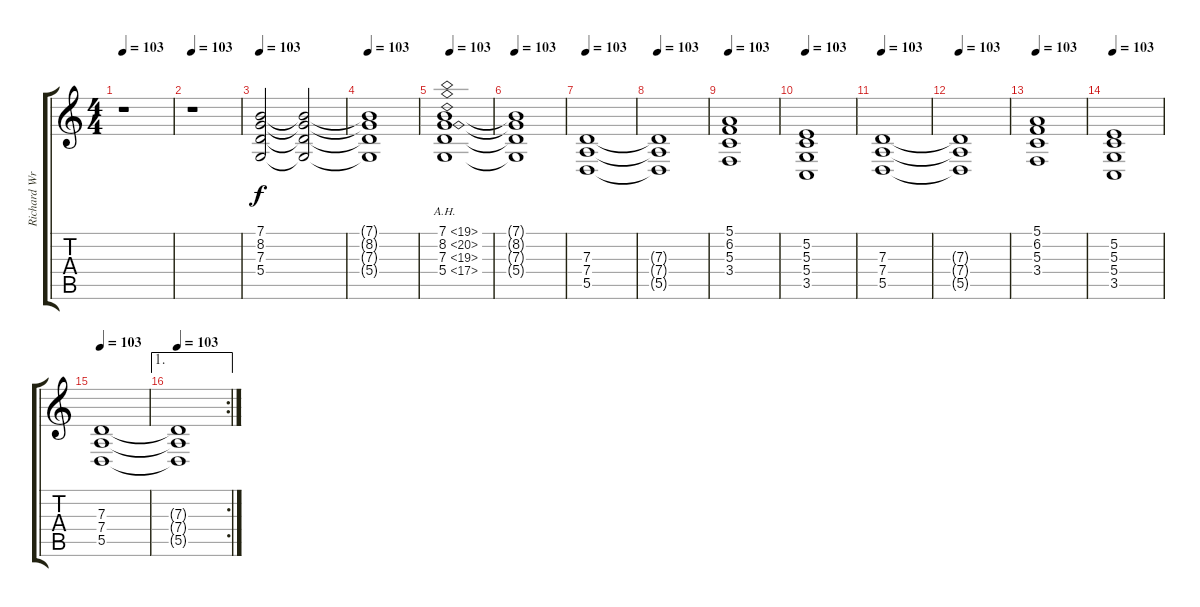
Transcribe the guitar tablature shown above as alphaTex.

\track ("Richard Wright" "Richard Wr") {instrument drawbarorgan}
\staff {score tabs}
\tuning (E4 B3 G3 D3 A2 E2) {hide}
\ts (4 4)
\tempo 103
\clef g2
\ks c
r.1{dy f} |
\tempo 103
r.1 |
\tempo 103
(7.1 8.2 7.3 5.4).2 (7.1{t} 8.2{t} 7.3{t} 5.4{t}).2 |
\tempo 103
(7.1{t} 8.2{t} 7.3{t} 5.4{t}).1 |
\tempo 103
(7.1{ah 12} 8.2{ah 12} 7.3{ah 12} 5.4{ah 12}).1 |
\tempo 103
(7.1{t} 8.2{t} 7.3{t} 5.4{t}).1 |
\tempo 103
(7.3 7.4 5.5).1 |
\tempo 103
(7.3{t} 7.4{t} 5.5{t}).1 |
\tempo 103
(5.1 6.2 5.3 3.4).1 |
\tempo 103
(5.2 5.3 5.4 3.5).1 |
\tempo 103
(7.3 7.4 5.5).1 |
\tempo 103
(7.3{t} 7.4{t} 5.5{t}).1 |
\tempo 103
(5.1 6.2 5.3 3.4).1 |
\tempo 103
(5.2 5.3 5.4 3.5).1 |
\tempo 103
(7.3 7.4 5.5).1 |
\ae 1
\rc 2
\tempo 103
(7.3{t} 7.4{t} 5.5{t}).1
